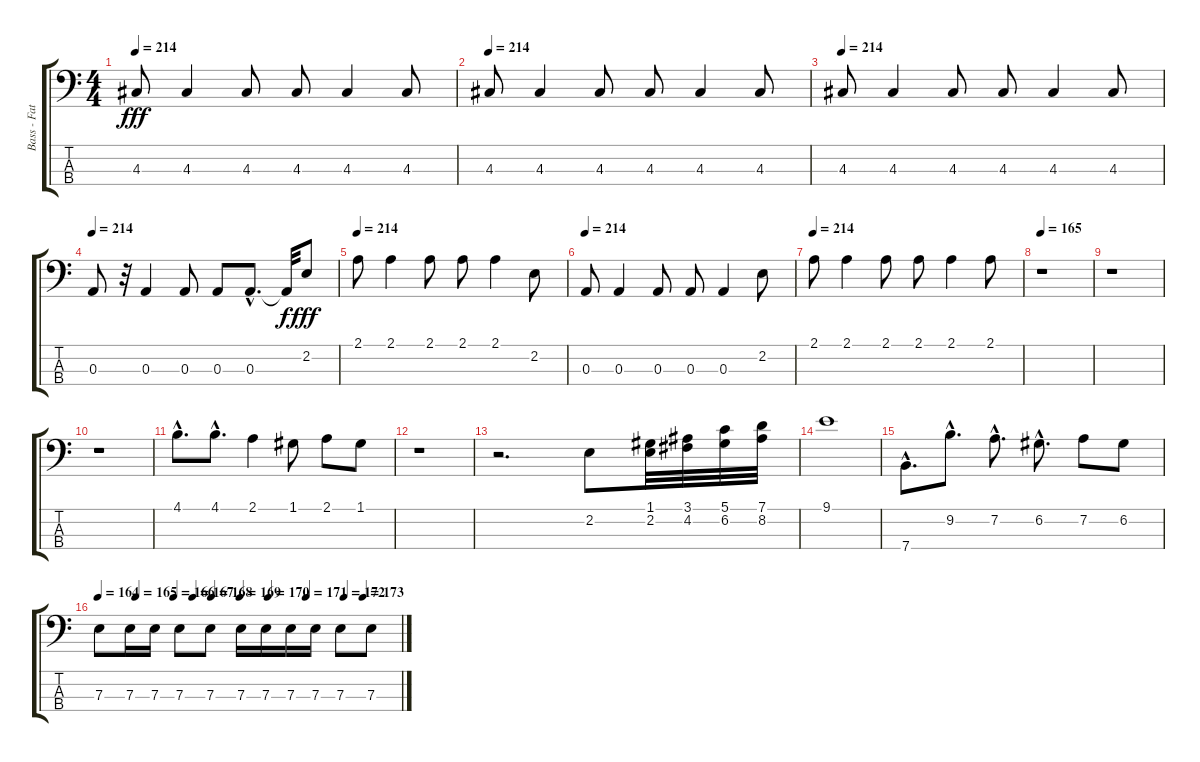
\track ("Bass - Fat Mike" "Bass - Fat") {instrument electricbasspick}
\staff {score tabs}
\tuning (G2 D2 A1 E1) {hide}
\ts (4 4)
\tempo 214
\clef f4
\ks c
4.3.8{dy fff} 4.3.4 4.3.8 4.3.8 4.3.4 4.3.8 |
\tempo 214
4.3.8 4.3.4 4.3.8 4.3.8 4.3.4 4.3.8 |
\tempo 214
4.3.8 4.3.4 4.3.8 4.3.8 4.3.4 4.3.8 |
\tempo 214
0.3.8 r.32 0.3.4 0.3.8 0.3.8 0.3{hac}.8{d} 0.3{t}.32{dy f} 2.2.8{dy fff} |
\tempo 214
2.1.8 2.1.4 2.1.8 2.1.8 2.1.4 2.2.8 |
\tempo 214
0.3.8 0.3.4 0.3.8 0.3.8 0.3.4 2.2.8 |
\tempo 214
2.1.8 2.1.4 2.1.8 2.1.8 2.1.4 2.1.8 |
\tempo 165
r.1 |
r.1 |
r.1 |
4.1{hac}.8{d} 4.1{hac}.8{d} 2.1.4 1.1.8 2.1.8 1.1.8 |
r.1 |
r.2{d} 2.2.8 (1.1 2.2).32 (3.1 4.2).32 (5.1 6.2).32 (7.1 8.2).32 |
9.1.1 |
7.4{hac}.8{d} 9.2{hac}.8{d} 7.2{hac}.8{d} 6.2{hac}.8{d} 7.2.8 6.2.8 |
\tempo 164
\tempo (165 0.125)
\tempo (166 0.25)
\tempo (167 0.3125)
\tempo (168 0.375)
\tempo (169 0.46875)
\tempo (170 0.5625)
\tempo (171 0.6875)
\tempo (172 0.8125)
\tempo (173 0.875)
7.3.8 7.3.16 7.3.16 7.3.8 7.3.8 7.3.16 7.3.16 7.3.16 7.3.16 7.3.8 7.3.8
